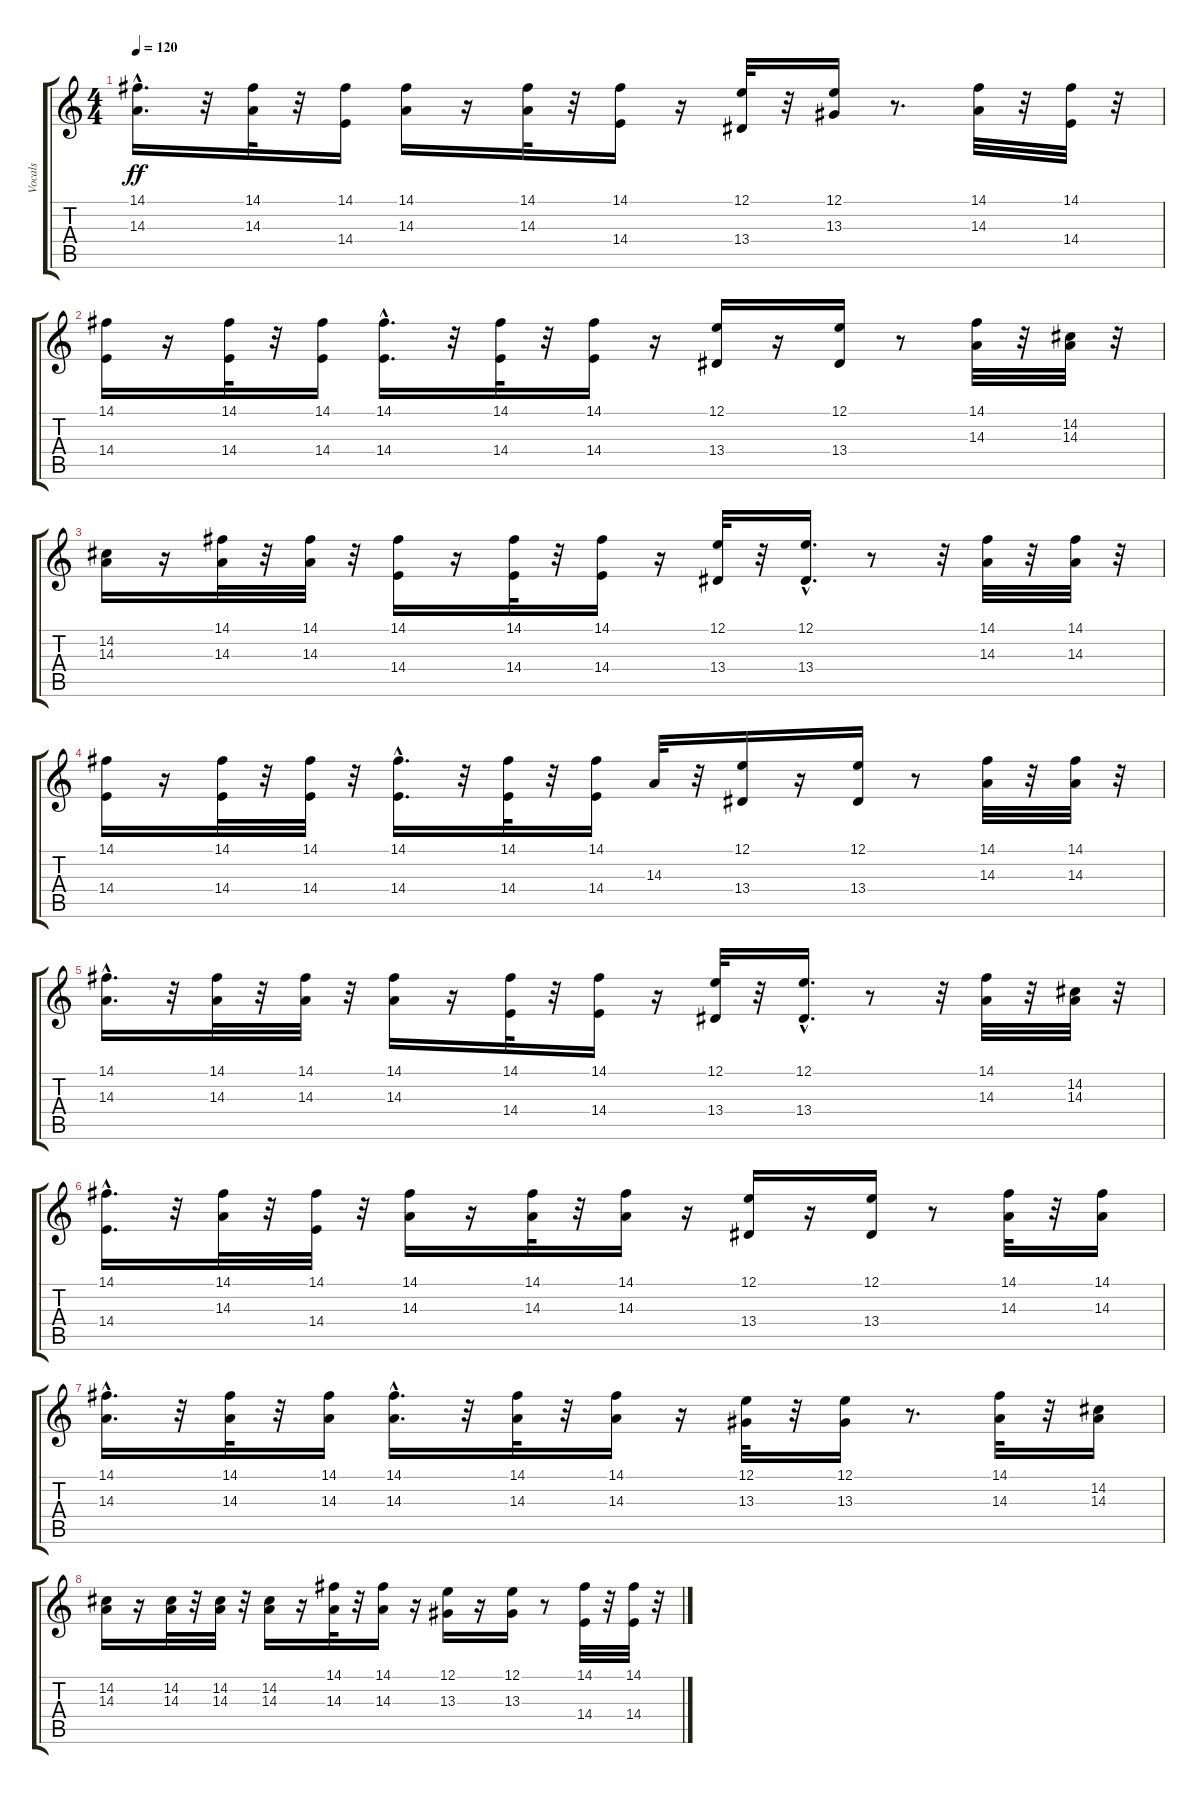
\track ("Vocals              " "Vocals    ") {instrument voiceoohs}
\staff {score tabs}
\tuning (E4 B3 G3 D3 A2 E2) {hide}
\ts (4 4)
\tempo 120
\clef g2
\ks c
(14.1{hac} 14.3).16{d dy ff} r.32 (14.1 14.3).32 r.32 (14.1 14.4).16 (14.1 14.3).16 r.16 (14.1 14.3).32 r.32 (14.1 14.4).16 r.16 (12.1 13.4).32 r.32 (12.1 13.3).16 r.8{d} (14.1 14.3).32 r.32 (14.1 14.4).32 r.32 |
(14.1 14.4).16 r.16 (14.1 14.4).32 r.32 (14.1 14.4).16 (14.1{hac} 14.4).16{d} r.32 (14.1 14.4).32 r.32 (14.1 14.4).16 r.16 (12.1 13.4).16 r.16 (12.1 13.4).16 r.8 (14.1 14.3).32 r.32 (14.2 14.3).32 r.32 |
(14.2 14.3).16 r.16 (14.1 14.3).32 r.32 (14.1 14.3).32 r.32 (14.1 14.4).16 r.16 (14.1 14.4).32 r.32 (14.1 14.4).16 r.16 (12.1 13.4).32 r.32 (12.1{hac} 13.4).16{d} r.8 r.32 (14.1 14.3).32 r.32 (14.1 14.3).32 r.32 |
(14.1 14.4).16 r.16 (14.1 14.4).32 r.32 (14.1 14.4).32 r.32 (14.1{hac} 14.4).16{d} r.32 (14.1 14.4).32 r.32 (14.1 14.4).16 14.3.32 r.32 (12.1 13.4).16 r.16 (12.1 13.4).16 r.8 (14.1 14.3).32 r.32 (14.1 14.3).32 r.32 |
(14.1{hac} 14.3).16{d} r.32 (14.1 14.3).32 r.32 (14.1 14.3).32 r.32 (14.1 14.3).16 r.16 (14.1 14.4).32 r.32 (14.1 14.4).16 r.16 (12.1 13.4).32 r.32 (12.1{hac} 13.4).16{d} r.8 r.32 (14.1 14.3).32 r.32 (14.2 14.3).32 r.32 |
(14.1{hac} 14.4).16{d} r.32 (14.1 14.3).32 r.32 (14.1 14.4).32 r.32 (14.1 14.3).16 r.16 (14.1 14.3).32 r.32 (14.1 14.3).16 r.16 (12.1 13.4).16 r.16 (12.1 13.4).16 r.8 (14.1 14.3).32 r.32 (14.1 14.3).16 |
(14.1{hac} 14.3).16{d} r.32 (14.1 14.3).32 r.32 (14.1 14.3).16 (14.1{hac} 14.3).16{d} r.32 (14.1 14.3).32 r.32 (14.1 14.3).16 r.16 (12.1 13.3).32 r.32 (12.1 13.3).16 r.8{d} (14.1 14.3).32 r.32 (14.2 14.3).16 |
(14.2 14.3).16 r.16 (14.2 14.3).32 r.32 (14.2 14.3).32 r.32 (14.2 14.3).16 r.16 (14.1 14.3).32 r.32 (14.1 14.3).16 r.16 (12.1 13.3).16 r.16 (12.1 13.3).16 r.8 (14.1 14.4).32 r.32 (14.1 14.4).32 r.32
